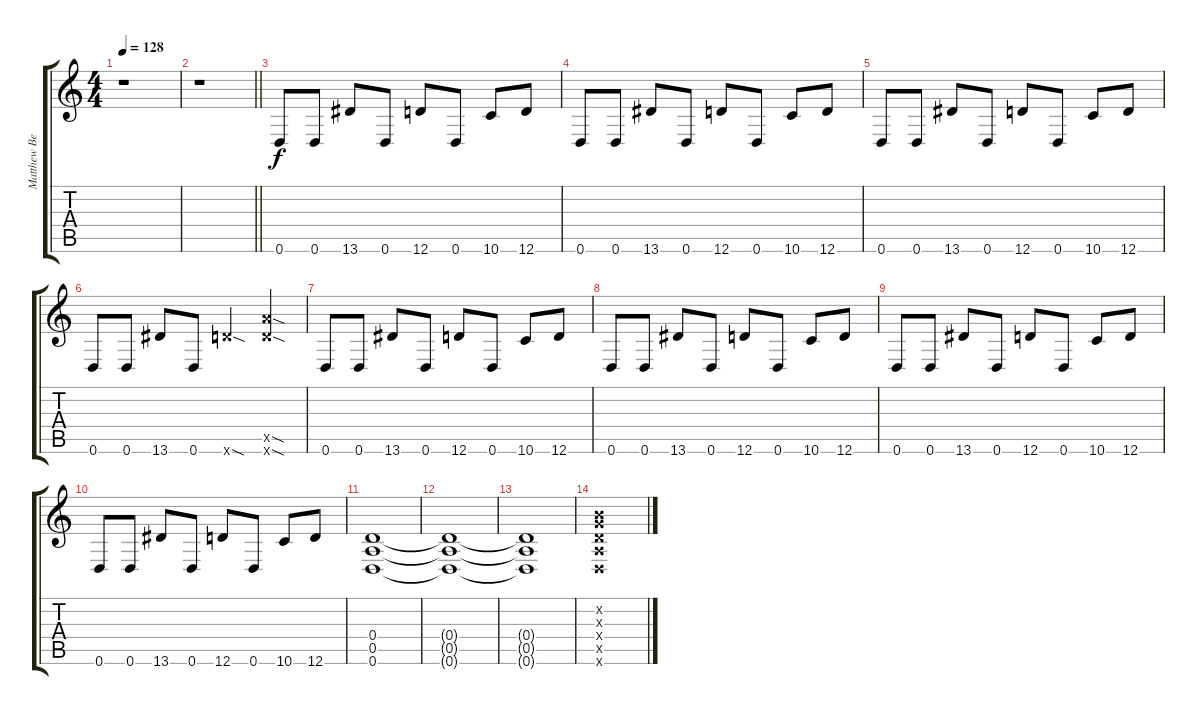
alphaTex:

\track ("Matthew Bellamy (Gtr 2)" "Matthew Be") {instrument overdrivenguitar}
\staff {score tabs}
\tuning (E4 B3 G3 D3 A2 D2) {hide}
\ts (4 4)
\tempo 128
\clef g2
\ks c
r.1{dy f} |
\barLineRight lightlight
r.1 |
0.6.8 0.6.8 13.6.8 0.6.8 12.6.8 0.6.8 10.6.8 12.6.8 |
0.6.8 0.6.8 13.6.8 0.6.8 12.6.8 0.6.8 10.6.8 12.6.8 |
0.6.8 0.6.8 13.6.8 0.6.8 12.6.8 0.6.8 10.6.8 12.6.8 |
0.6.8 0.6.8 13.6.8 0.6.8 12.6{sod x}.4 (12.5{sod x} 12.6{sod x}).4 |
0.6.8 0.6.8 13.6.8 0.6.8 12.6.8 0.6.8 10.6.8 12.6.8 |
0.6.8 0.6.8 13.6.8 0.6.8 12.6.8 0.6.8 10.6.8 12.6.8 |
0.6.8 0.6.8 13.6.8 0.6.8 12.6.8 0.6.8 10.6.8 12.6.8 |
0.6.8 0.6.8 13.6.8 0.6.8 12.6.8 0.6.8 10.6.8 12.6.8 |
(0.4 0.5 0.6).1 |
(0.4{t} 0.5{t} 0.6{t}).1 |
(0.4{t} 0.5{t} 0.6{t}).1 |
(0.2{x} 0.3{x} 0.4{x} 0.5{x} 0.6{x}).1
